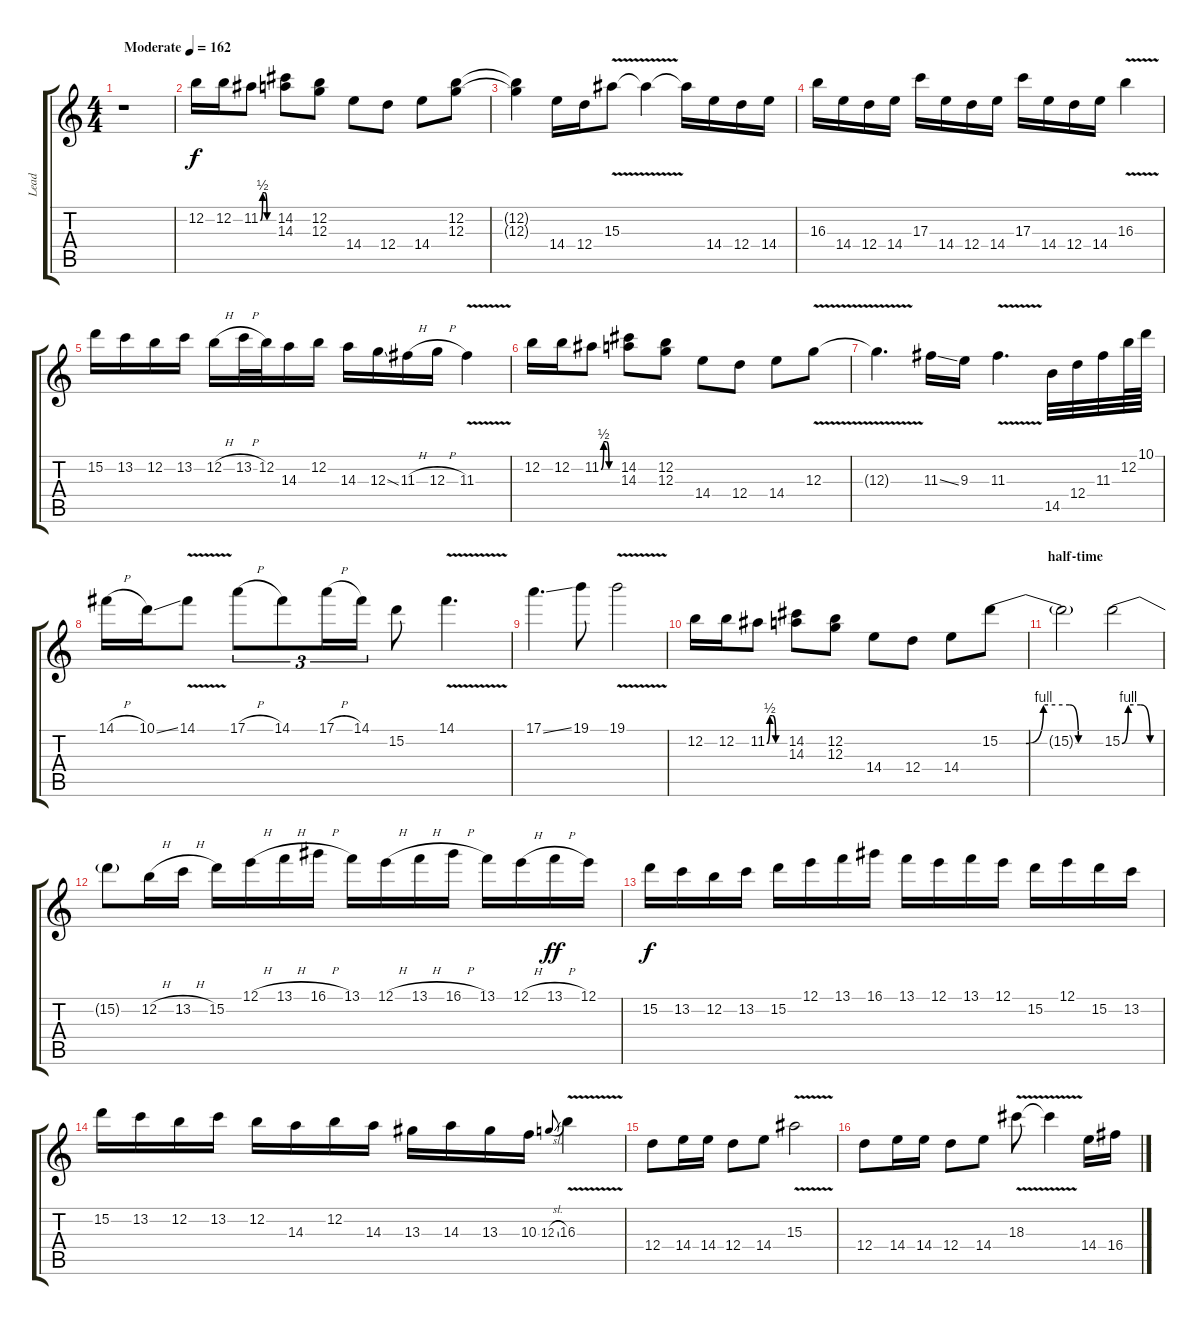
\track ("Lead" "Lead") {instrument overdrivenguitar}
\staff {score tabs}
\tuning (E4 B3 G3 D3 A2 E2) {hide}
\ts (4 4)
\tempo (162 "Moderate")
\clef g2
\ks c
r.1{dy f instrument overdrivenguitar} |
12.2.16 12.2.16 11.2{be (custom 0 0 10 2 20 2 30 0 60 0)}.8 (14.2 14.3).8 (12.2 12.3).8 14.4.8 12.4.8 14.4.8 (12.2 12.3).8 |
(12.2{t} 12.3{t}).4 14.4.16 12.4.16 15.3{v}.8 15.3{t}.4 15.3{t}.16 14.4.16 12.4.16 14.4.16 |
16.3.16 14.4.16 12.4.16 14.4.16 17.3.16 14.4.16 12.4.16 14.4.16 17.3.16 14.4.16 12.4.16 14.4.16 16.3{v}.4 |
15.2.16 13.2.16 12.2.16 13.2.16 12.2{h}.16 13.2{h}.32 12.2.32 14.3.16 12.2.16 14.3.16 12.3{ss}.16 11.3{h}.16 12.3{h}.16 11.3{v}.4 |
12.2.16 12.2.16 11.2{be (custom 0 0 10 2 20 2 30 0 60 0)}.8 (14.2 14.3).8 (12.2 12.3).8 14.4.8 12.4.8 14.4.8 12.3{v}.8 |
12.3{t}.4{d} 11.3{ss}.16 9.3.16 11.3{v}.4{d} 14.5.32 12.4.32 11.3.32 12.2.64 10.1.64 |
14.1{h}.16 10.1{ss}.16 14.1{v}.8 17.1{h}.8{tu (3 2)} 14.1.8{tu (3 2)} 17.1{h}.16{tu (3 2)} 14.1.16{tu (3 2)} 15.2.8 14.1{v}.4{d} |
17.1{ss}.4{d} 19.1.8 19.1{v}.2 |
12.2.16 12.2.16 11.2{be (custom 0 0 10 2 20 2 30 0 60 0)}.8 (14.2 14.3).8 (12.2 12.3).8 14.4.8 12.4.8 14.4.8 15.2{be (custom 0 0 15 0 25 4 40 4 45 0 60 0)}.8 |
\section ("" "half-time")
15.2{t}.2 15.2{be (custom 0 0 10 4 30 4 45 0 60 0)}.2 |
15.2{t}.8 12.2{h}.16 13.2{h}.16 15.2.16 12.1{h}.16 13.1{h}.16 16.1{h}.16 13.1.16 12.1{h}.16 13.1{h}.16 16.1{h}.16 13.1.16 12.1{h}.16 13.1{h}.16{dy ff} 12.1.16 |
15.2.16{dy f} 13.2.16 12.2.16 13.2.16 15.2.16 12.1.16 13.1.16 16.1.16 13.1.16 12.1.16 13.1.16 12.1.16 15.2.16 12.1.16 15.2.16 13.2.16 |
15.2.16 13.2.16 12.2.16 13.2.16 12.2.16 14.3.16 12.2.16 14.3.16 13.3.16 14.3.16 13.3.16 10.3.16 12.3{sl}.8{gr onbeat} 16.3{v}.4 |
12.4.8 14.4.16 14.4.16 12.4.8 14.4.8 15.3{v}.2 |
12.4.8 14.4.16 14.4.16 12.4.8 14.4.8 18.3{v}.8 18.3{t}.4 14.4.16 16.4.16
